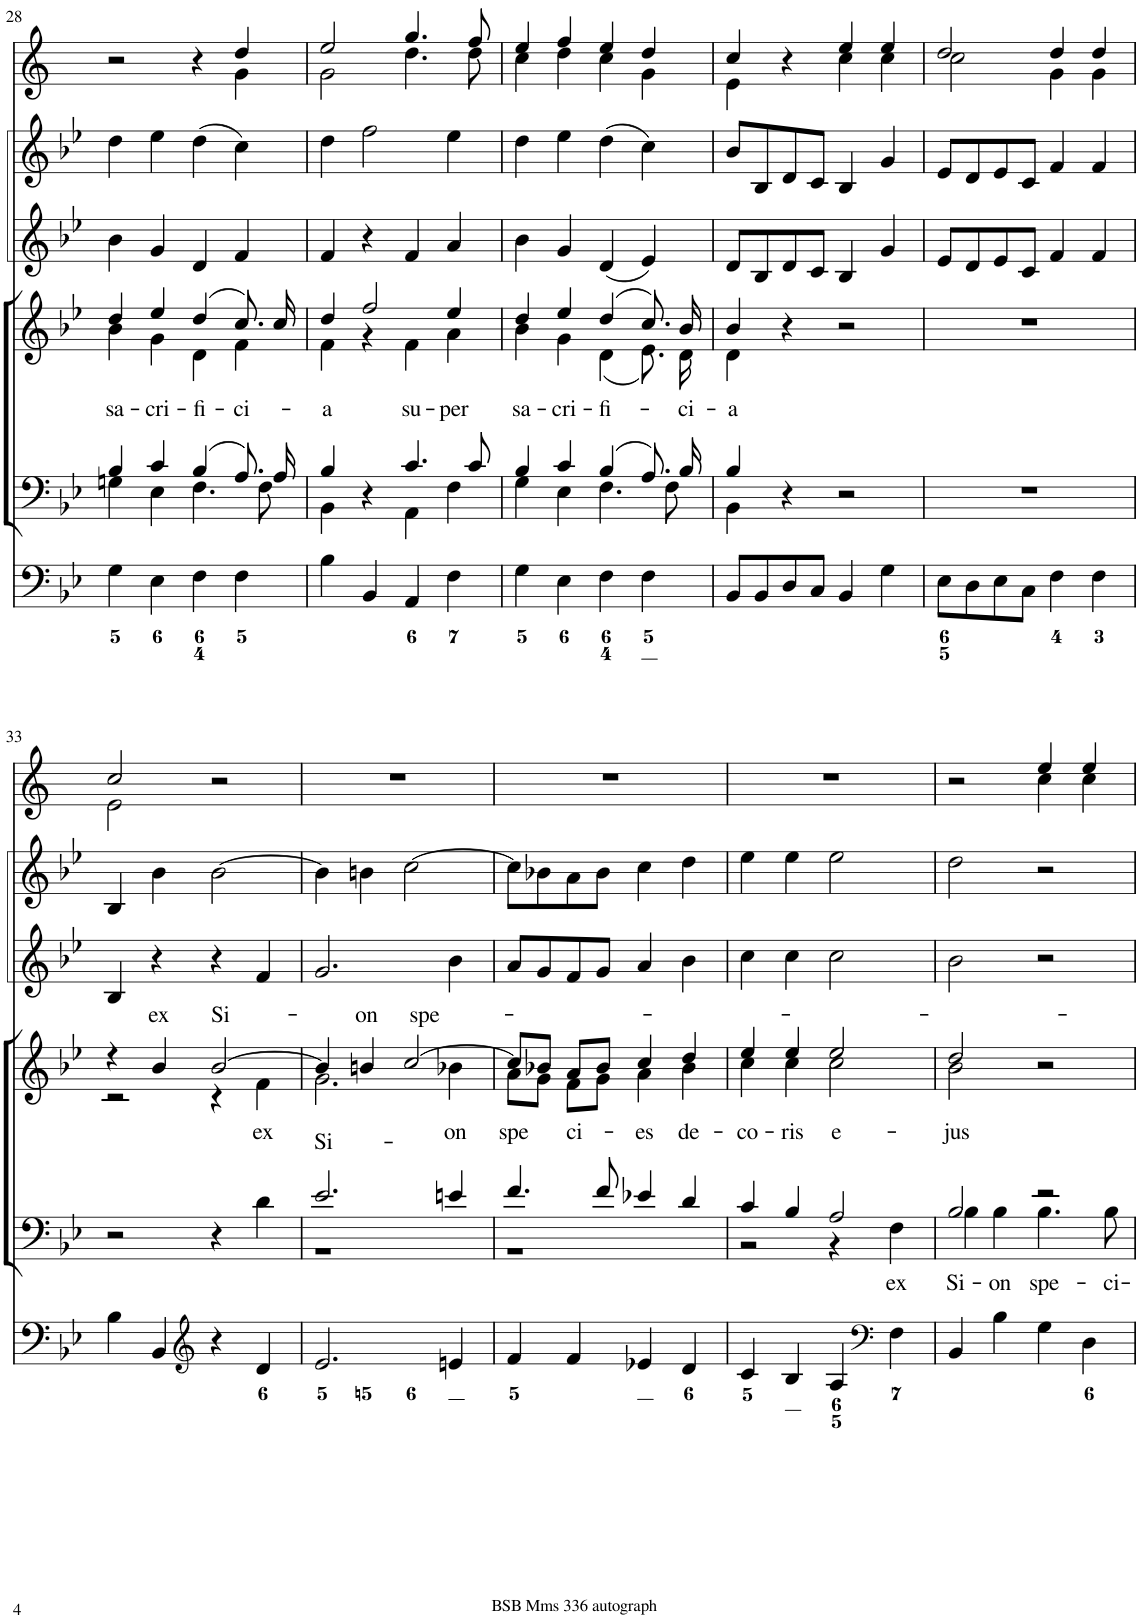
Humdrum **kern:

**kern	**kern	**text	**kern	**text	**kern	**kern	**kern
*part6	*part5	*part5	*part4	*part4	*part3	*part2	*part1
*staff6	*staff5	*staff5	*staff4	*staff4	*staff3	*staff2	*staff1
*I"Organ	*I"Voice	*	*I"Voice	*	*I"Violino 2	*I"Violino 1	*I"Clarini in B[b]
*	*	*	*	*	*I'Vln	*I'Vln	*
!!LO:PB:g=z
*clefF4	*clefF4	*	*clefG2	*	*clefG2	*clefG2	*clefG2
*	*	*	*	*	*	*	*Trd1c2
*k[b-e-]	*k[b-e-]	*	*k[b-e-]	*	*k[b-e-]	*k[b-e-]	*k[]
*M2/2	*M2/2	*	*M2/2	*	*M2/2	*M2/2	*M2/2
*met(c|)	*met(c|)	*	*met(c|)	*	*met(c|)	*met(c|)	*met(c|)
=28	=28	=28	=28	=28	=28	=28	=28
*	*^	*	*^	*	*	*	*
!	!	!	!	!	!	!LO:LY:b	!	!	!
*	*	*	*	*	*	*	*	*	*^
4G\	4B-/	4Gn\	.	4dd/	4b-\	sa-	4b-\	4dd\	2r	2.ryy
!	!	!	!	!	!	!LO:LY:b	!	!	!	!
4E-\	4c/	4E-\	.	4ee-/	4g\	-cri-	4g/	4ee-\	.	.
!	!	!	!	!	!	!LO:LY:b	!	!	!	!
4F\	(4B-/	4.F\	.	(4dd/	4d\	-fi-	4d/	(4dd\	4r	.
!	!	!	!	!	!	!LO:LY:b	!	!	!	!
4F\	8.A/L)	.	.	8.cc/)	4f\	-ci-	4f/	4cc\)	4dd/	4g\
.	.	8F\	.	.	.	.	.	.	.	.
.	16A/Jk	.	.	16cc/	.	.	.	.	.	.
=29	=29	=29	=29	=29	=29	=29	=29	=29	=29	=29
!	!	!	!	!	!	!LO:LY:b	!	!	!	!
4B-\	4B-/	4BB-\	.	4dd/	4f\	-a	4f/	4dd\	2ee/	2g\
4BB-/	4r	4ryy	.	2ff/	4r	.	4r	2ff\	.	.
!	!	!	!	!	!	!LO:LY:b	!	!	!	!
4AA/	4.c/	4AA\	.	.	4f\	su-	4f/	.	4.gg/	4.dd\
!	!	!	!	!	!	!LO:LY:b	!	!	!	!
4F\	.	4F\	.	4ee-/	4a\	-per	4a/	4ee-\	.	.
.	8c/	.	.	.	.	.	.	.	8ff/	8dd\
=30	=30	=30	=30	=30	=30	=30	=30	=30	=30	=30
!	!	!	!	!	!	!LO:LY:b	!	!	!	!
4G\	4B-/	4G\	.	4dd/	4b-\	sa-	4b-\	4dd\	4ee/	4cc\
!	!	!	!	!	!	!LO:LY:b	!	!	!	!
4E-\	4c/	4E-\	.	4ee-/	4g\	-cri-	4g/	4ee-\	4ff/	4dd\
!	!	!	!	!	!	!LO:LY:b	!	!	!	!
4F\	(4B-/	4.F\	.	(4dd/	(4d\	-fi-	(4d/	(4dd\	4ee/	4cc\
4F\	8.A/L)	.	.	8.cc/)	8.e-\)	.	4e-/)	4cc\)	4dd/	4g\
.	.	8F\	.	.	.	.	.	.	.	.
!	!	!	!	!	!	!LO:LY:b	!	!	!	!
.	16B-/Jk	.	.	16b-/	16d\	-ci-	.	.	.	.
=31	=31	=31	=31	=31	=31	=31	=31	=31	=31	=31
!	!	!	!	!	!	!LO:LY:b	!	!	!	!
8BB-/L	4B-/	4BB-\	.	4b-/	4d\	-a	8d/L	8b-/L	4cc/	4e\
8BB-/	.	.	.	.	.	.	8B-/	8B-/	.	.
8D/	4r	2.ryy	.	4r	2.ryy	.	8d/	8d/	4r	4ryy
8C/J	.	.	.	.	.	.	8c/J	8c/J	.	.
4BB-/	2r	.	.	2r	.	.	4B-/	4B-/	4ee/	4cc\
4G\	.	.	.	.	.	.	4g/	4g/	4ee/	4cc\
*	*v	*v	*	*	*	*	*	*	*	*
*	*	*	*v	*v	*	*	*	*	*
=32	=32	=32	=32	=32	=32	=32	=32	=32
8E-\L	1r	.	1r	.	8e-/L	8e-/L	2dd/	2cc\
8D\	.	.	.	.	8d/	8d/	.	.
8E-\	.	.	.	.	8e-/	8e-/	.	.
8C\J	.	.	.	.	8c/J	8c/J	.	.
4F\	.	.	.	.	4f/	4f/	4dd/	4g\
4F\	.	.	.	.	4f/	4f/	4dd/	4g\
!!LO:LB:g=z	!!
=33	=33	=33	=33	=33	=33	=33	=33	=33
*	*	*	*^	*	*	*	*	*
4B-\	2r	.	4r	2r	.	4B-/	4B-/	2cc/	2e\
!	!	!	!	!	!LO:LY:a	!	!	!	!
4BB-/	.	.	4b-/	.	ex	4r	4b-\	.	.
*clefG2	*	*	*	*	*	*	*	*	*
!	!	!	!	!	!LO:LY:a	!	!	!	!
4r	4r	.	[2b-/	4r	Si-	4r	[2b-\	2r	2ryy
!	!	!	!	!	!LO:LY:b	!	!	!	!
4d/	4d\	.	.	4f\	ex	4f/	.	.	.
*	*	*	*	*	*	*	*	*v	*v
=34	=34	=34	=34	=34	=34	=34	=34	=34
*	*^	*	*	*	*	*	*	*
!	!	!	!	!	!	!LO:LY:b	!	!	!
2.e-/	2.e-/	1r	.	4b-/]	2.g\	Si-	2.g/	4b-\]	1r
!	!	!	!	!	!	!LO:LY:a	!	!	!
.	.	.	.	4bn/	.	-on	.	4bn\	.
!	!	!	!	!	!	!LO:LY:a	!	!	!
.	.	.	.	[2cc/	.	spe-	.	[2cc\	.
!	!	!	!	!	!	!LO:LY:b	!	!	!
4en/	4en/	.	.	.	4b-X\	-on	4b-\	.	.
=35	=35	=35	=35	=35	=35	=35	=35	=35	=35
!	!	!	!	!	!	!LO:LY:b	!	!	!
4f/	4.f/	1r	.	8cc/L]	8a\L	spe	8a/L	8cc\L]	1r
.	.	.	.	8b-X/J	8g\J	.	8g/	8b-X\	.
!	!	!	!	!	!	!LO:LY:b	!	!	!
4f/	.	.	.	8a/L	8f\L	-ci-	8f/	8a\	.
.	8f/	.	.	8b-/J	8g\J	.	8g/J	8b-\J	.
!	!	!	!	!	!	!LO:LY:b	!	!	!
4e-X/	4e-X/	.	.	4cc/	4a\	-es	4a/	4cc\	.
!	!	!	!	!	!	!LO:LY:b	!	!	!
4d/	4d/	.	.	4dd/	4b-\	de-	4b-\	4dd\	.
=36	=36	=36	=36	=36	=36	=36	=36	=36	=36
!	!	!	!	!	!	!LO:LY:b	!	!	!
4c/	4c/	2r	.	4ee-/	4cc\	-co-	4cc\	4ee-\	1r
!	!	!	!	!	!	!LO:LY:b	!	!	!
4B-/	4B-/	.	.	4ee-/	4cc\	-ris	4cc\	4ee-\	.
!	!	!	!	!	!	!LO:LY:b	!	!	!
4A/	2A/	4r	.	2ee-/	2cc\	e-	2cc\	2ee-\	.
*clefF4	*	*	*	*	*	*	*	*	*
!	!	!	!LO:LY:b	!	!	!	!	!	!
4F\	.	4F\	ex	.	.	.	.	.	.
=37	=37	=37	=37	=37	=37	=37	=37	=37	=37
!	!	!	!LO:LY:b	!	!	!LO:LY:b	!	!	!
*	*	*	*	*	*	*	*	*	*^
4BB-/	2B-/	4B-\	Si-	2dd/	2b-\	-jus	2b-\	2dd\	2r	2ryy
!	!	!	!LO:LY:b	!	!	!	!	!	!	!
4B-\	.	4B-\	-on	.	.	.	.	.	.	.
!	!	!	!LO:LY:b	!	!	!	!	!	!	!
4G\	2r	4.B-\	spe-	2r	2ryy	.	2r	2r	4ee/	4cc\
4D\	.	.	.	.	.	.	.	.	4ee/	4cc\
!	!	!	!LO:LY:b	!	!	!	!	!	!	!
.	.	8B-\	-ci-	.	.	.	.	.	.	.
*	*v	*v	*	*	*	*	*	*	*v	*v
*	*	*	*v	*v	*	*	*	*
=	=	=	=	=	=	=	=
*-	*-	*-	*-	*-	*-	*-	*-
